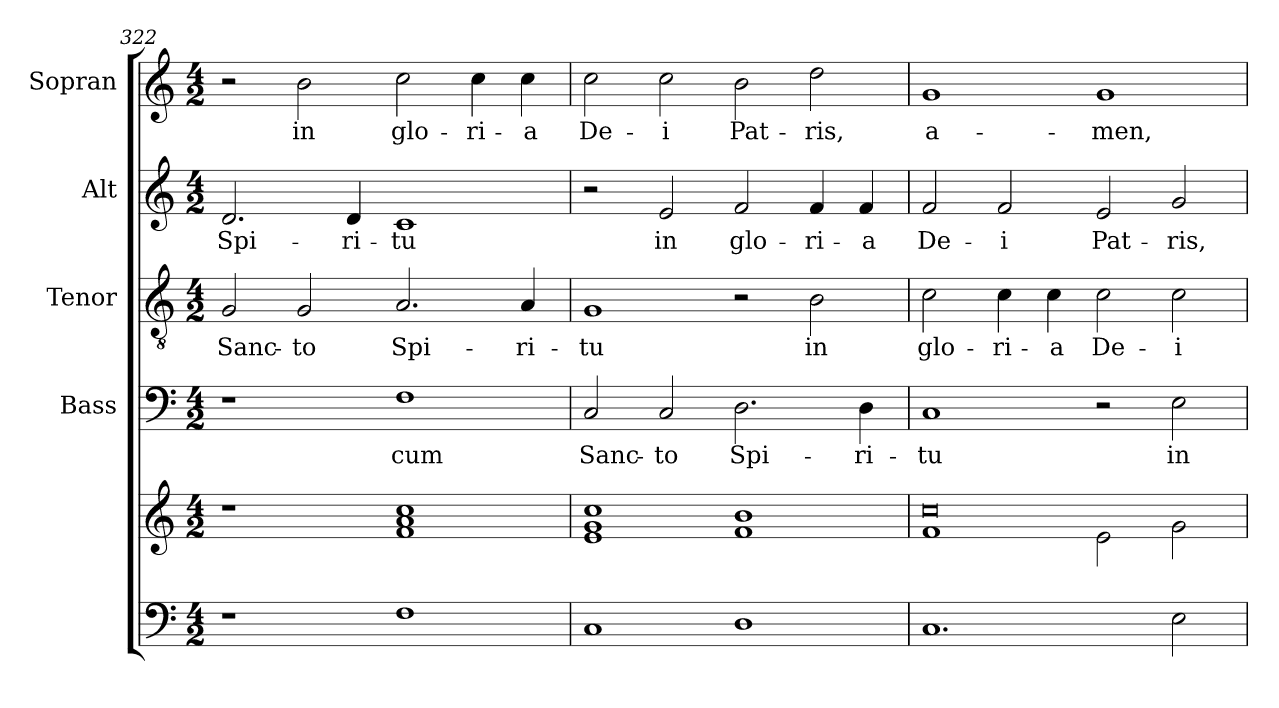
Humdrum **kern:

**kern	**kern	**kern	**text	**kern	**text	**kern	**text	**kern	**text
*part5	*part5	*part4	*part4	*part3	*part3	*part2	*part2	*part1	*part1
*staff6	*staff5	*staff4	*staff4	*staff3	*staff3	*staff2	*staff2	*staff1	*staff1
*	*	*I"Bass	*	*I"Tenor	*	*I"Alt	*	*I"Sopran	*
*	*	*I'B.	*	*I'T.	*	*I'A.	*	*I'S.	*
*clefF4	*clefG2	*clefF4	*	*clefGv2	*	*clefG2	*	*clefG2	*
*k[]	*k[]	*k[]	*	*k[]	*	*k[]	*	*k[]	*
*C:	*C:	*C:	*	*C:	*	*C:	*	*C:	*
*M4/2	*M4/2	*M4/2	*	*M4/2	*	*M4/2	*	*M4/2	*
=322	=322	=322	=322	=322	=322	=322	=322	=322	=322
!	!	!	!	!	!LO:LY:b	!	!LO:LY:b	!	!
1r	1r	1r	.	2G/	Sanc-	2.d/	Spi-	2r	.
!	!	!	!	!	!LO:LY:b	!	!	!	!LO:LY:b
.	.	.	.	2G/	-to	.	.	2b\	in
!	!	!	!	!	!	!	!LO:LY:b	!	!
.	.	.	.	.	.	4d/	-ri-	.	.
!	!	!	!LO:LY:b	!	!LO:LY:b	!	!LO:LY:b	!	!LO:LY:b
1F	1f 1a 1cc	1F	cum	2.A/	Spi-	1c	-tu	2cc\	glo-
!	!	!	!	!	!	!	!	!	!LO:LY:b
.	.	.	.	.	.	.	.	4cc\	-ri-
!	!	!	!	!	!LO:LY:b	!	!	!	!LO:LY:b
.	.	.	.	4A/	-ri-	.	.	4cc\	-a
!!LO:LB:g=z
=323	=323	=323	=323	=323	=323	=323	=323	=323	=323
!	!	!	!LO:LY:b	!	!LO:LY:b	!	!	!	!LO:LY:b
1C	1e 1g 1cc	2C/	Sanc-	1G	-tu	2r	.	2cc\	De-
!	!	!	!LO:LY:b	!	!	!	!LO:LY:b	!	!LO:LY:b
.	.	2C/	-to	.	.	2e/	in	2cc\	-i
!	!	!	!LO:LY:b	!	!	!	!LO:LY:b	!	!LO:LY:b
1D	1f 1b	2.D\	Spi-	2r	.	2f/	glo-	2b\	Pat-
!	!	!	!	!	!LO:LY:b	!	!LO:LY:b	!	!LO:LY:b
.	.	.	.	2B\	in	4f/	-ri-	2dd\	-ris,
!	!	!	!LO:LY:b	!	!	!	!LO:LY:b	!	!
.	.	4D\	-ri-	.	.	4f/	-a	.	.
=324	=324	=324	=324	=324	=324	=324	=324	=324	=324
*	*^	*	*	*	*	*	*	*	*
!	!	!	!	!LO:LY:b	!	!LO:LY:b	!	!LO:LY:b	!	!LO:LY:b
1.C	0cc	1f	1C	-tu	2c\	glo-	2f/	De-	1g	a-
!	!	!	!	!	!	!LO:LY:b	!	!LO:LY:b	!	!
.	.	.	.	.	4c\	-ri-	2f/	-i	.	.
!	!	!	!	!	!	!LO:LY:b	!	!	!	!
.	.	.	.	.	4c\	-a	.	.	.	.
!	!	!	!	!	!	!LO:LY:b	!	!LO:LY:b	!	!LO:LY:b
.	.	2e\	2r	.	2c\	De-	2e/	Pat-	1g	-men,
!	!	!	!	!LO:LY:b	!	!LO:LY:b	!	!LO:LY:b	!	!
2E\	.	2g\	2E\	in	2c\	-i	2g/	-ris,	.	.
*	*v	*v	*	*	*	*	*	*	*	*
=	=	=	=	=	=	=	=	=	=
*-	*-	*-	*-	*-	*-	*-	*-	*-	*-
